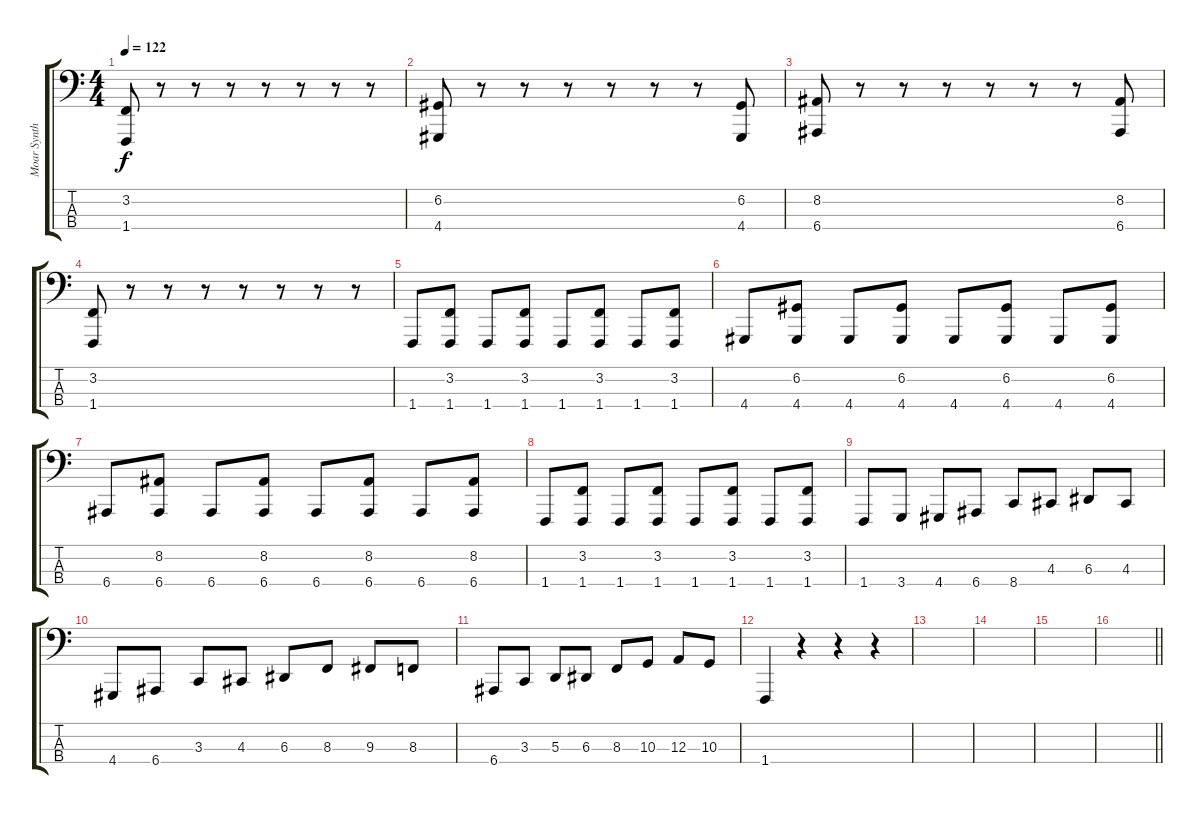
\track ("Moar Synth" "Moar Synth") {instrument lead1square}
\staff {score tabs}
\tuning (G2 D2 A1 E1) {hide}
\ts (4 4)
\tempo 122
\clef f4
\ks c
(3.2 1.4).8{dy f} r.8 r.8 r.8 r.8 r.8 r.8 r.8 |
(6.2 4.4).8 r.8 r.8 r.8 r.8 r.8 r.8 (6.2 4.4).8 |
(8.2 6.4).8 r.8 r.8 r.8 r.8 r.8 r.8 (8.2 6.4).8 |
(3.2 1.4).8 r.8 r.8 r.8 r.8 r.8 r.8 r.8 |
1.4.8 (3.2 1.4).8 1.4.8 (3.2 1.4).8 1.4.8 (3.2 1.4).8 1.4.8 (3.2 1.4).8 |
4.4.8 (6.2 4.4).8 4.4.8 (6.2 4.4).8 4.4.8 (6.2 4.4).8 4.4.8 (6.2 4.4).8 |
6.4.8 (8.2 6.4).8 6.4.8 (8.2 6.4).8{txt ""} 6.4.8 (8.2 6.4).8 6.4.8 (8.2 6.4).8 |
1.4.8 (3.2 1.4).8 1.4.8 (3.2 1.4).8 1.4.8 (3.2 1.4).8 1.4.8 (3.2 1.4).8 |
1.4.8 3.4.8 4.4.8 6.4.8 8.4.8 4.3.8 6.3.8 4.3.8 |
4.4.8 6.4.8 3.3.8 4.3.8 6.3.8 8.3.8 9.3.8 8.3.8 |
6.4.8 3.3.8 5.3.8 6.3.8 8.3.8 10.3.8 12.3.8 10.3.8 |
1.4.4 r.4 r.4 r.4 |
|
|
|
\barLineRight lightlight
